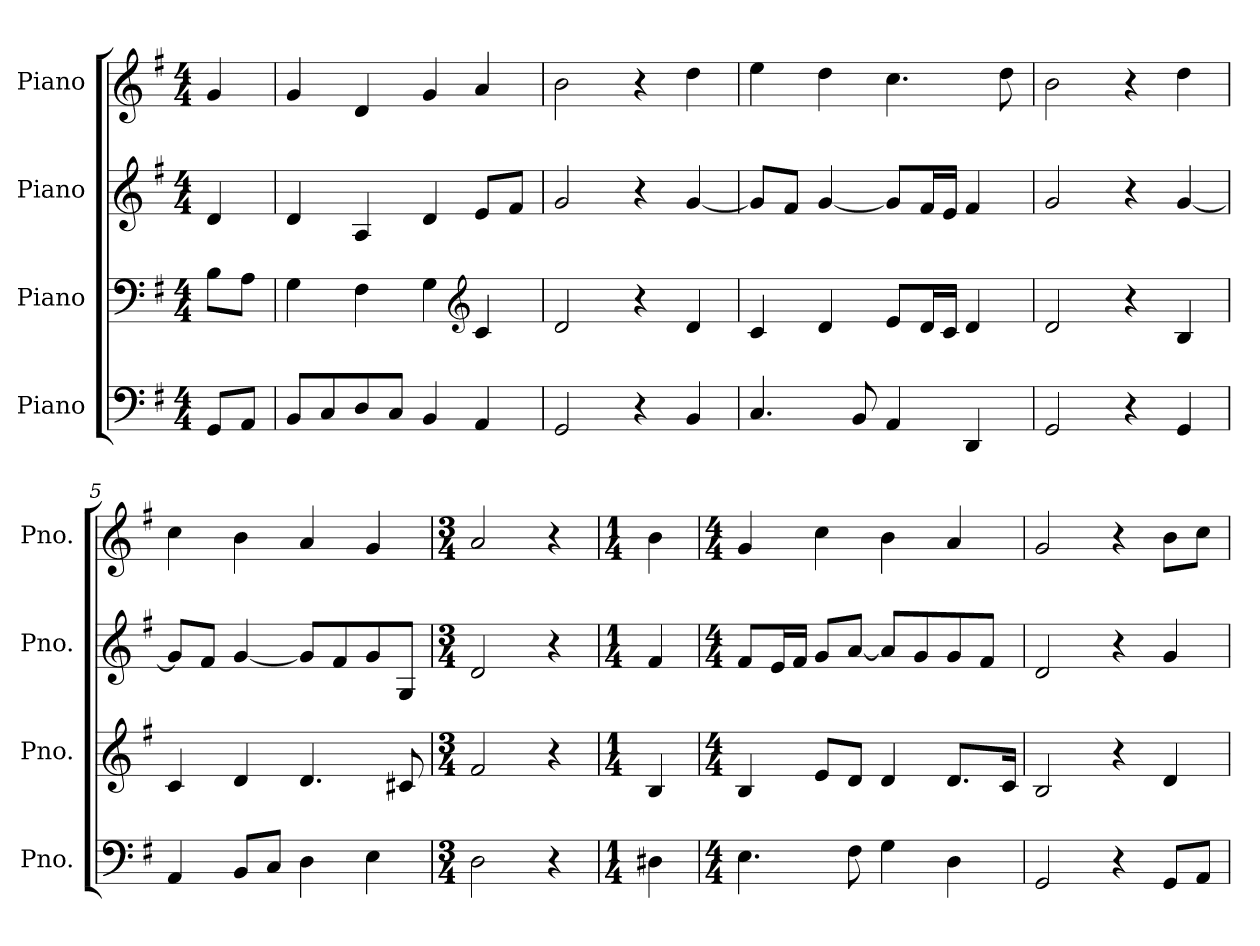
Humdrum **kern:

**kern	**kern	**kern	**kern
*part4	*part3	*part2	*part1
*staff4	*staff3	*staff2	*staff1
*I"Piano	*I"Piano	*I"Piano	*I"Piano
*I'Pno.	*I'Pno.	*I'Pno.	*I'Pno.
*clefF4	*clefF4	*clefG2	*clefG2
*k[f#]	*k[f#]	*k[f#]	*k[f#]
*M4/4	*M4/4	*M4/4	*M4/4
*MM120	*MM120	*MM120	*MM120
=	=	=	=
8GG/L	8B\L	4d/	4g/
8AA/J	8A\J	.	.
=1	=1	=1	=1
8BB/L	4G\	4d/	4g/
8C/	.	.	.
8D/	4F#\	4A/	4d/
8C/J	.	.	.
4BB/	4G\	4d/	4g/
*	*clefG2	*	*
4AA/	4c/	8e/L	4a/
.	.	8f#/J	.
=2	=2	=2	=2
2GG/	2d/	2g/	2b\
4r	4r	4r	4r
4BB/	4d/	[4g/	4dd\
=3	=3	=3	=3
4.C/	4c/	8g/L]	4ee\
.	.	8f#/J	.
.	4d/	[4g/	4dd\
8BB/	.	.	.
4AA/	8e/L	8g/L]	4.cc\
.	16d/L	16f#/L	.
.	16c/JJ	16e/JJ	.
4DD/	4d/	4f#/	.
.	.	.	8dd\
=4	=4	=4	=4
2GG/	2d/	2g/	2b\
4r	4r	4r	4r
4GG/	4B/	[4g/	4dd\
=5	=5	=5	=5
4AA/	4c/	8g/L]	4cc\
.	.	8f#/J	.
8BB/L	4d/	[4g/	4b\
8C/J	.	.	.
4D\	4.d/	8g/L]	4a/
.	.	8f#/	.
4E\	.	8g/	4g/
.	8c#X/	8G/J	.
!!LO:LB:g=z
=6	=6	=6	=6
*M3/4	*M3/4	*M3/4	*M3/4
2D\	2f#/	2d/	2a/
4r	4r	4r	4r
=7	=7	=7	=7
*M1/4	*M1/4	*M1/4	*M1/4
4D#X\	4B/	4f#/	4b\
=8	=8	=8	=8
*M4/4	*M4/4	*M4/4	*M4/4
4.E\	4B/	8f#/L	4g/
.	.	16e/L	.
.	.	16f#/JJ	.
.	8e/L	8g/L	4cc\
8F#\	8d/J	[8a/J	.
4G\	4d/	8a/L]	4b\
.	.	8g/	.
4D\	8.d/L	8g/	4a/
.	.	8f#/J	.
.	16c/Jk	.	.
=9	=9	=9	=9
2GG/	2B/	2d/	2g/
4r	4r	4r	4r
8GG/L	4d/	4g/	8b\L
8AA/J	.	.	8cc\J
=	=	=	=
*-	*-	*-	*-
